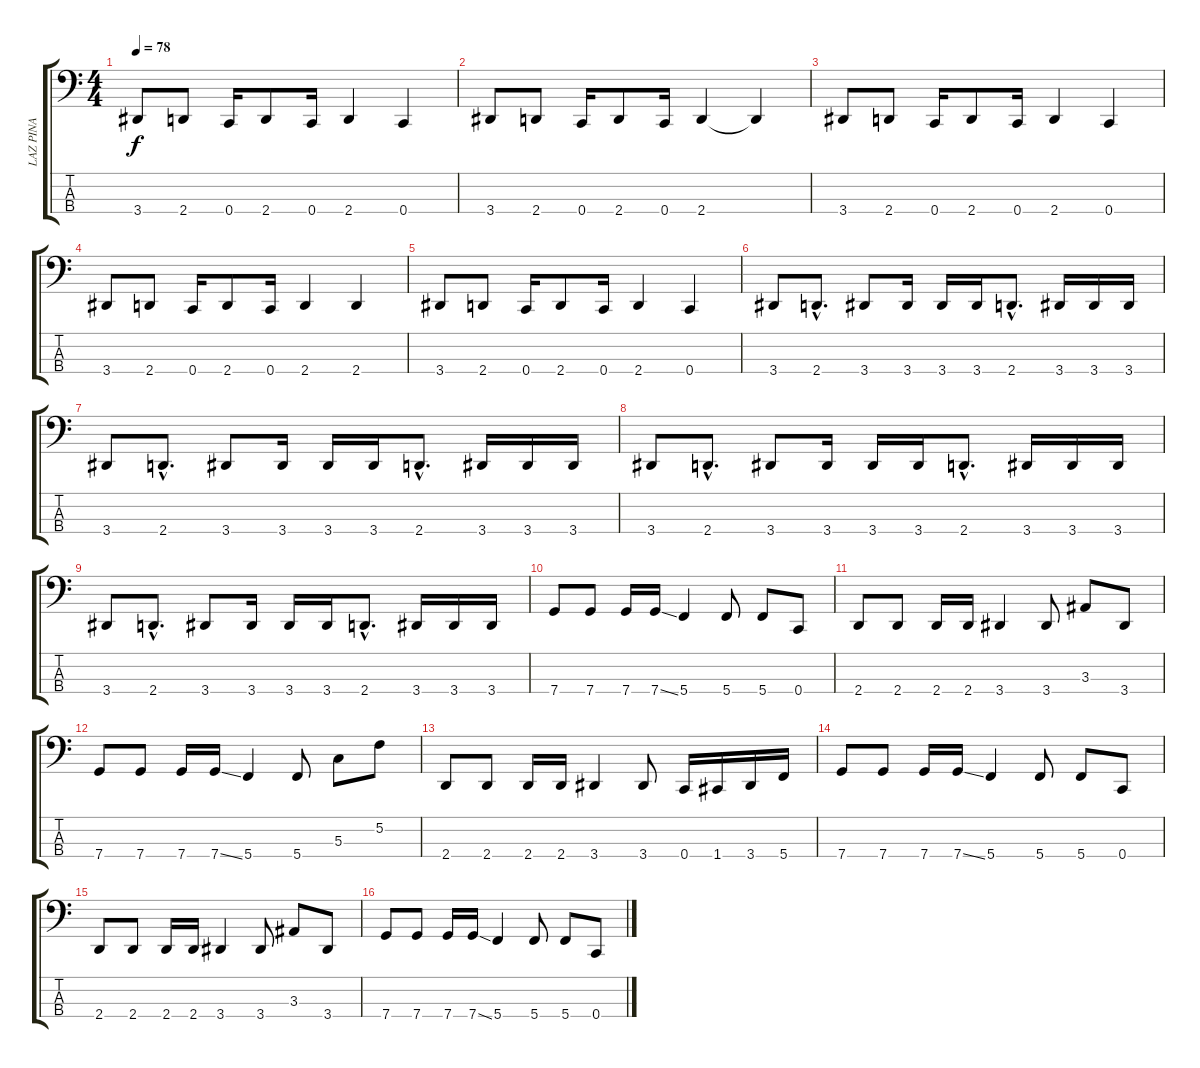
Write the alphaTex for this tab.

\track ("LAZ PINA" "LAZ PINA") {instrument electricbasspick}
\staff {score tabs}
\tuning (F2 C2 G1 C1) {hide}
\ts (4 4)
\tempo 78
\clef f4
\ks c
3.4.8{dy f} 2.4.8 0.4.16 2.4.8 0.4.16 2.4.4 0.4.4 |
3.4.8 2.4.8 0.4.16 2.4.8 0.4.16 2.4.4 2.4{t}.4 |
3.4.8 2.4.8 0.4.16 2.4.8 0.4.16 2.4.4 0.4.4 |
3.4.8 2.4.8 0.4.16 2.4.8 0.4.16 2.4.4 2.4.4 |
3.4.8 2.4.8 0.4.16 2.4.8 0.4.16 2.4.4 0.4.4 |
3.4.8 2.4{hac}.8{d} 3.4.8 3.4.16 3.4.16 3.4.16 2.4{hac}.8{d} 3.4.16 3.4.16 3.4.16 |
3.4.8 2.4{hac}.8{d} 3.4.8 3.4.16 3.4.16 3.4.16 2.4{hac}.8{d} 3.4.16 3.4.16 3.4.16 |
3.4.8 2.4{hac}.8{d} 3.4.8 3.4.16 3.4.16 3.4.16 2.4{hac}.8{d} 3.4.16 3.4.16 3.4.16 |
3.4.8 2.4{hac}.8{d} 3.4.8 3.4.16 3.4.16 3.4.16 2.4{hac}.8{d} 3.4.16 3.4.16 3.4.16 |
7.4.8 7.4.8 7.4.16 7.4{ss}.16 5.4.4 5.4.8 5.4.8 0.4.8 |
2.4.8 2.4.8 2.4.16 2.4.16 3.4.4 3.4.8 3.3.8 3.4.8 |
7.4.8 7.4.8 7.4.16 7.4{ss}.16 5.4.4 5.4.8 5.3.8 5.2.8 |
2.4.8 2.4.8 2.4.16 2.4.16 3.4.4 3.4.8 0.4.16 1.4.16 3.4.16 5.4.16 |
7.4.8 7.4.8 7.4.16 7.4{ss}.16 5.4.4 5.4.8 5.4.8 0.4.8 |
2.4.8 2.4.8 2.4.16 2.4.16 3.4.4 3.4.8 3.3.8 3.4.8 |
7.4.8 7.4.8 7.4.16 7.4{ss}.16 5.4.4 5.4.8 5.4.8 0.4.8
